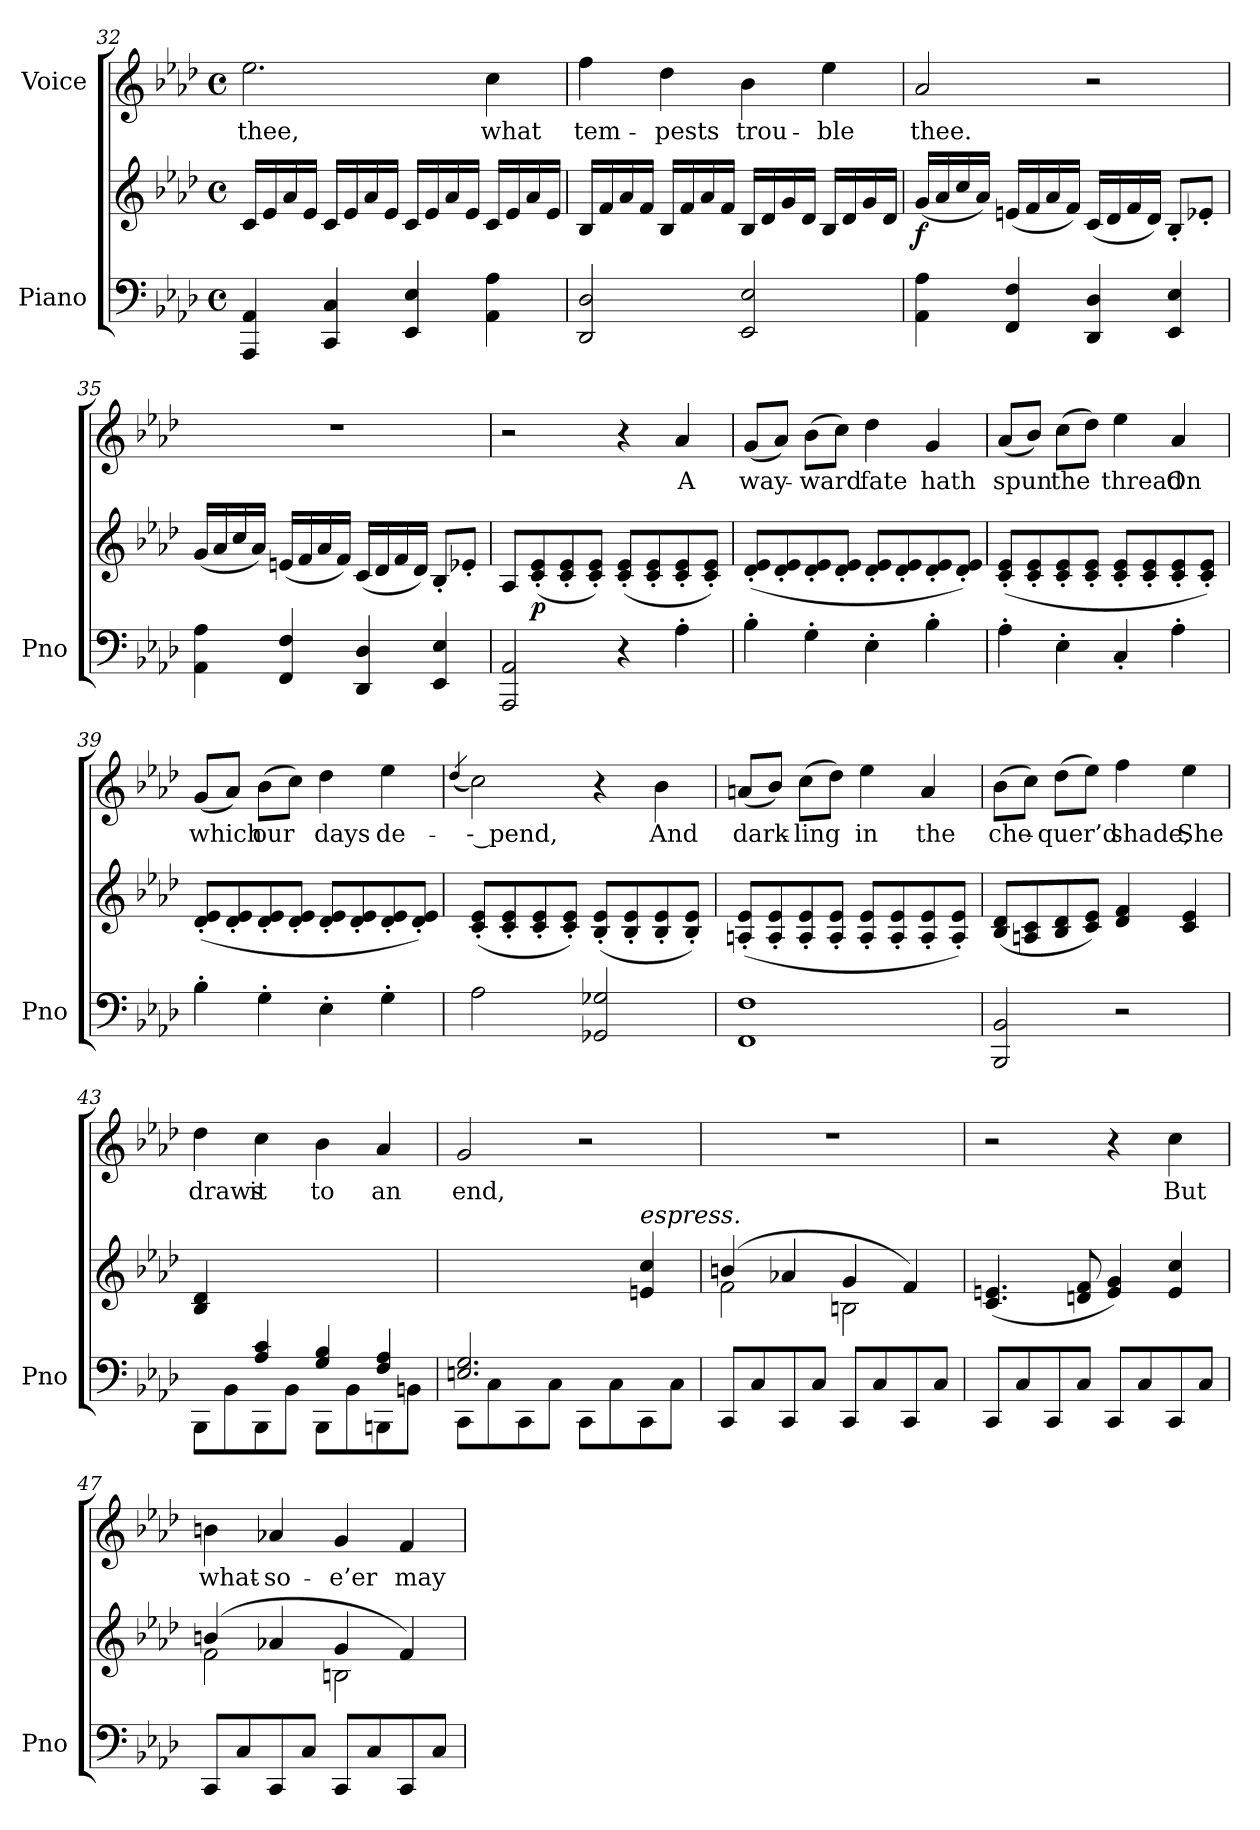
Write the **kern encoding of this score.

**kern	**kern	**dynam	**kern	**text
*part2	*part2	*part2	*part1	*part1
*staff3	*staff2	*staff2/3	*staff1	*staff1
*I"Piano	*	*	*I"Voice	*
*I'Pno	*	*	*	*
*clefF4	*clefG2	*	*clefG2	*
*k[b-e-a-d-]	*k[b-e-a-d-]	*	*k[b-e-a-d-]	*
*M4/4	*M4/4	*	*M4/4	*
*met(c)	*met(c)	*	*met(c)	*
=32	=32	=32	=32	=32
4AAA-/ 4AA-/	16c/LL	.	2.ee-\	thee,
.	16e-/	.	.	.
.	16a-/	.	.	.
.	16e-/JJ	.	.	.
4CC/ 4C/	16c/LL	.	.	.
.	16e-/	.	.	.
.	16a-/	.	.	.
.	16e-/JJ	.	.	.
4EE-/ 4E-/	16c/LL	.	.	.
.	16e-/	.	.	.
.	16a-/	.	.	.
.	16e-/JJ	.	.	.
4AA-\ 4A-\	16c/LL	.	4cc\	what
.	16e-/	.	.	.
.	16a-/	.	.	.
.	16e-/JJ	.	.	.
=33	=33	=33	=33	=33
2DD-/ 2D-/	16B-/LL	.	4ff\	tem-
.	16f/	.	.	.
.	16a-/	.	.	.
.	16f/JJ	.	.	.
.	16B-/LL	.	4dd-\	-pests
.	16f/	.	.	.
.	16a-/	.	.	.
.	16f/JJ	.	.	.
2EE-/ 2E-/	16B-/LL	.	4b-\	trou-
.	16d-/	.	.	.
.	16g/	.	.	.
.	16d-/JJ	.	.	.
.	16B-/LL	.	4ee-\	-ble
.	16d-/	.	.	.
.	16g/	.	.	.
.	16d-/JJ	.	.	.
=34	=34	=34	=34	=34
!	!	!LO:DY:b	!	!
4AA-\ 4A-\	(16g/LL	f	2a-/	thee.
.	16a-/	.	.	.
.	16cc/	.	.	.
.	16a-/JJ)	.	.	.
4FF/ 4F/	(16en/LL	.	.	.
.	16f/	.	.	.
.	16a-/	.	.	.
.	16f/JJ)	.	.	.
4DD-/ 4D-/	(16c/LL	.	2r	.
.	16d-/	.	.	.
.	16f/	.	.	.
.	16d-/JJ)	.	.	.
4EE-/ 4E-/	8B-'/L	.	.	.
.	8e-X'/J	.	.	.
=35	=35	=35	=35	=35
4AA-\ 4A-\	(16g/LL	.	1r	.
.	16a-/	.	.	.
.	16cc/	.	.	.
.	16a-/JJ)	.	.	.
4FF/ 4F/	(16en/LL	.	.	.
.	16f/	.	.	.
.	16a-/	.	.	.
.	16f/JJ)	.	.	.
4DD-/ 4D-/	(16c/LL	.	.	.
.	16d-/	.	.	.
.	16f/	.	.	.
.	16d-/JJ)	.	.	.
4EE-/ 4E-/	8B-'/L	.	.	.
.	8e-X'/J	.	.	.
=36	=36	=36	=36	=36
2AAA-/ 2AA-/	8A-/L	.	2r	.
!	!	!LO:DY:b	!	!
.	(8c/' 8e-/'	p	.	.
.	8c/' 8e-/'	.	.	.
.	8c/' 8e-/'J)	.	.	.
4r	(8c/' 8e-/'L	.	4r	.
.	8c/' 8e-/'	.	.	.
4A-'\	8c/' 8e-/'	.	4a-/	A
.	8c/' 8e-/'J)	.	.	.
=37	=37	=37	=37	=37
4B-'\	(8d-/' 8e-/'L	.	(8g/L	way-
.	8d-/' 8e-/'	.	8a-/J)	.
4G'\	8d-/' 8e-/'	.	(8b-\L	-ward
.	8d-/' 8e-/'J	.	8cc\J)	.
4E-'\	8d-/' 8e-/'L	.	4dd-\	fate
.	8d-/' 8e-/'	.	.	.
4B-'\	8d-/' 8e-/'	.	4g/	hath
.	8d-/' 8e-/'J)	.	.	.
=38	=38	=38	=38	=38
4A-'\	(8c/' 8e-/'L	.	(8a-/L	spun
.	8c/' 8e-/'	.	8b-/J)	.
4E-'\	8c/' 8e-/'	.	(8cc\L	the
.	8c/' 8e-/'J	.	8dd-\J)	.
4C'/	8c/' 8e-/'L	.	4ee-\	thread
.	8c/' 8e-/'	.	.	.
4A-'\	8c/' 8e-/'	.	4a-/	On
.	8c/' 8e-/'J)	.	.	.
=39	=39	=39	=39	=39
4B-'\	(8d-/' 8e-/'L	.	(8g/L	which
.	8d-/' 8e-/'	.	8a-/J)	.
4G'\	8d-/' 8e-/'	.	(8b-\L	our
.	8d-/' 8e-/'J	.	8cc\J)	.
4E-'\	8d-/' 8e-/'L	.	4dd-\	days
.	8d-/' 8e-/'	.	.	.
4G'\	8d-/' 8e-/'	.	4ee-\	de-
.	8d-/' 8e-/'J)	.	.	.
=40	=40	=40	=40	=40
.	.	.	(4qdd-/	.
2A-\	(8c/' 8e-/'L	.	2cc\)	-- pend,
.	8c/' 8e-/'	.	.	.
.	8c/' 8e-/'	.	.	.
.	8c/' 8e-/'J)	.	.	.
2GG-X/ 2G-X/	(8B-/' 8e-/'L	.	4r	.
.	8B-/' 8e-/'	.	.	.
.	8B-/' 8e-/'	.	4b-\	And
.	8B-/' 8e-/'J)	.	.	.
=41	=41	=41	=41	=41
1FF 1F	(8An/' 8e-/'L	.	(8an/L	dark-
.	8A/' 8e-/'	.	8b-/J)	.
.	8A/' 8e-/'	.	(8cc\L	-ling
.	8A/' 8e-/'J	.	8dd-\J)	.
.	8A/' 8e-/'L	.	4ee-\	in
.	8A/' 8e-/'	.	.	.
.	8A/' 8e-/'	.	4a/	the
.	8A/' 8e-/'J)	.	.	.
=42	=42	=42	=42	=42
2BBB-/ 2BB-/	(8B-/ 8d-/L	.	(8b-\L	che-
.	8An/ 8c/	.	8cc\J)	.
.	8B-/ 8d-/	.	(8dd-\L	-quer’d
.	8c/ 8e-/J)	.	8ee-\J)	.
2r	(4d-/ 4f/	.	4ff\	shade,
.	4c/ 4e-/	.	4ee-\	She
=43	=43	=43	=43	=43
*^	*	*	*	*
4ryy	8BBB-\L	4B-/ 4d-/	.	4dd-\	draws
.	8BB-\	.	.	.	.
4A-/ 4c/	8BBB-\	2.ryy	.	4cc\	it
.	8BB-\J	.	.	.	.
4G/ 4B-/	8BBB-\L	.	.	4b-\	to
.	8BB-\	.	.	.	.
4F/ 4A-/	8BBBn\	.	.	4a-/	an
.	8BBn\J	.	.	.	.
=44	=44	=44	=44	=44	=44
2.En/ 2.G/)	8CC\L	2.ryy	.	2g/	end,
.	8C\	.	.	.	.
.	8CC\	.	.	.	.
.	8C\J	.	.	.	.
.	8CC\L	.	.	2r	.
.	8C\	.	.	.	.
!	!	!LO:TX:i:t=espress.	!	!	!
4ryy	8CC\	4en/ 4cc/	.	.	.
.	8C\J	.	.	.	.
*v	*v	*	*	*	*
=45	=45	=45	=45	=45
*	*^	*	*	*
8CC/L	(4bn/	2f\	.	1r	.
8C/	.	.	.	.	.
8CC/	4a-X/	.	.	.	.
8C/J	.	.	.	.	.
8CC/L	4g/	2Bn\	.	.	.
8C/	.	.	.	.	.
8CC/	4f/)	.	.	.	.
8C/J	.	.	.	.	.
*	*v	*v	*	*	*
=46	=46	=46	=46	=46
8CC/L	(4.c/ 4.en/	.	2r	.
8C/	.	.	.	.
8CC/	.	.	.	.
8C/J	8dn/ 8f/	.	.	.
8CC/L	4e/ 4g/)	.	4r	.
8C/	.	.	.	.
8CC/	4e/ 4cc/	.	4cc\	But
8C/J	.	.	.	.
=47	=47	=47	=47	=47
*	*^	*	*	*
8CC/L	(4bn/	2f\	.	4bn\	what-
8C/	.	.	.	.	.
8CC/	4a-X/	.	.	4a-X/	-so-
8C/J	.	.	.	.	.
8CC/L	4g/	2Bn\	.	4g/	-e’er
8C/	.	.	.	.	.
8CC/	4f/)	.	.	4f/	may
8C/J	.	.	.	.	.
*	*v	*v	*	*	*
=	=	=	=	=
*-	*-	*-	*-	*-
